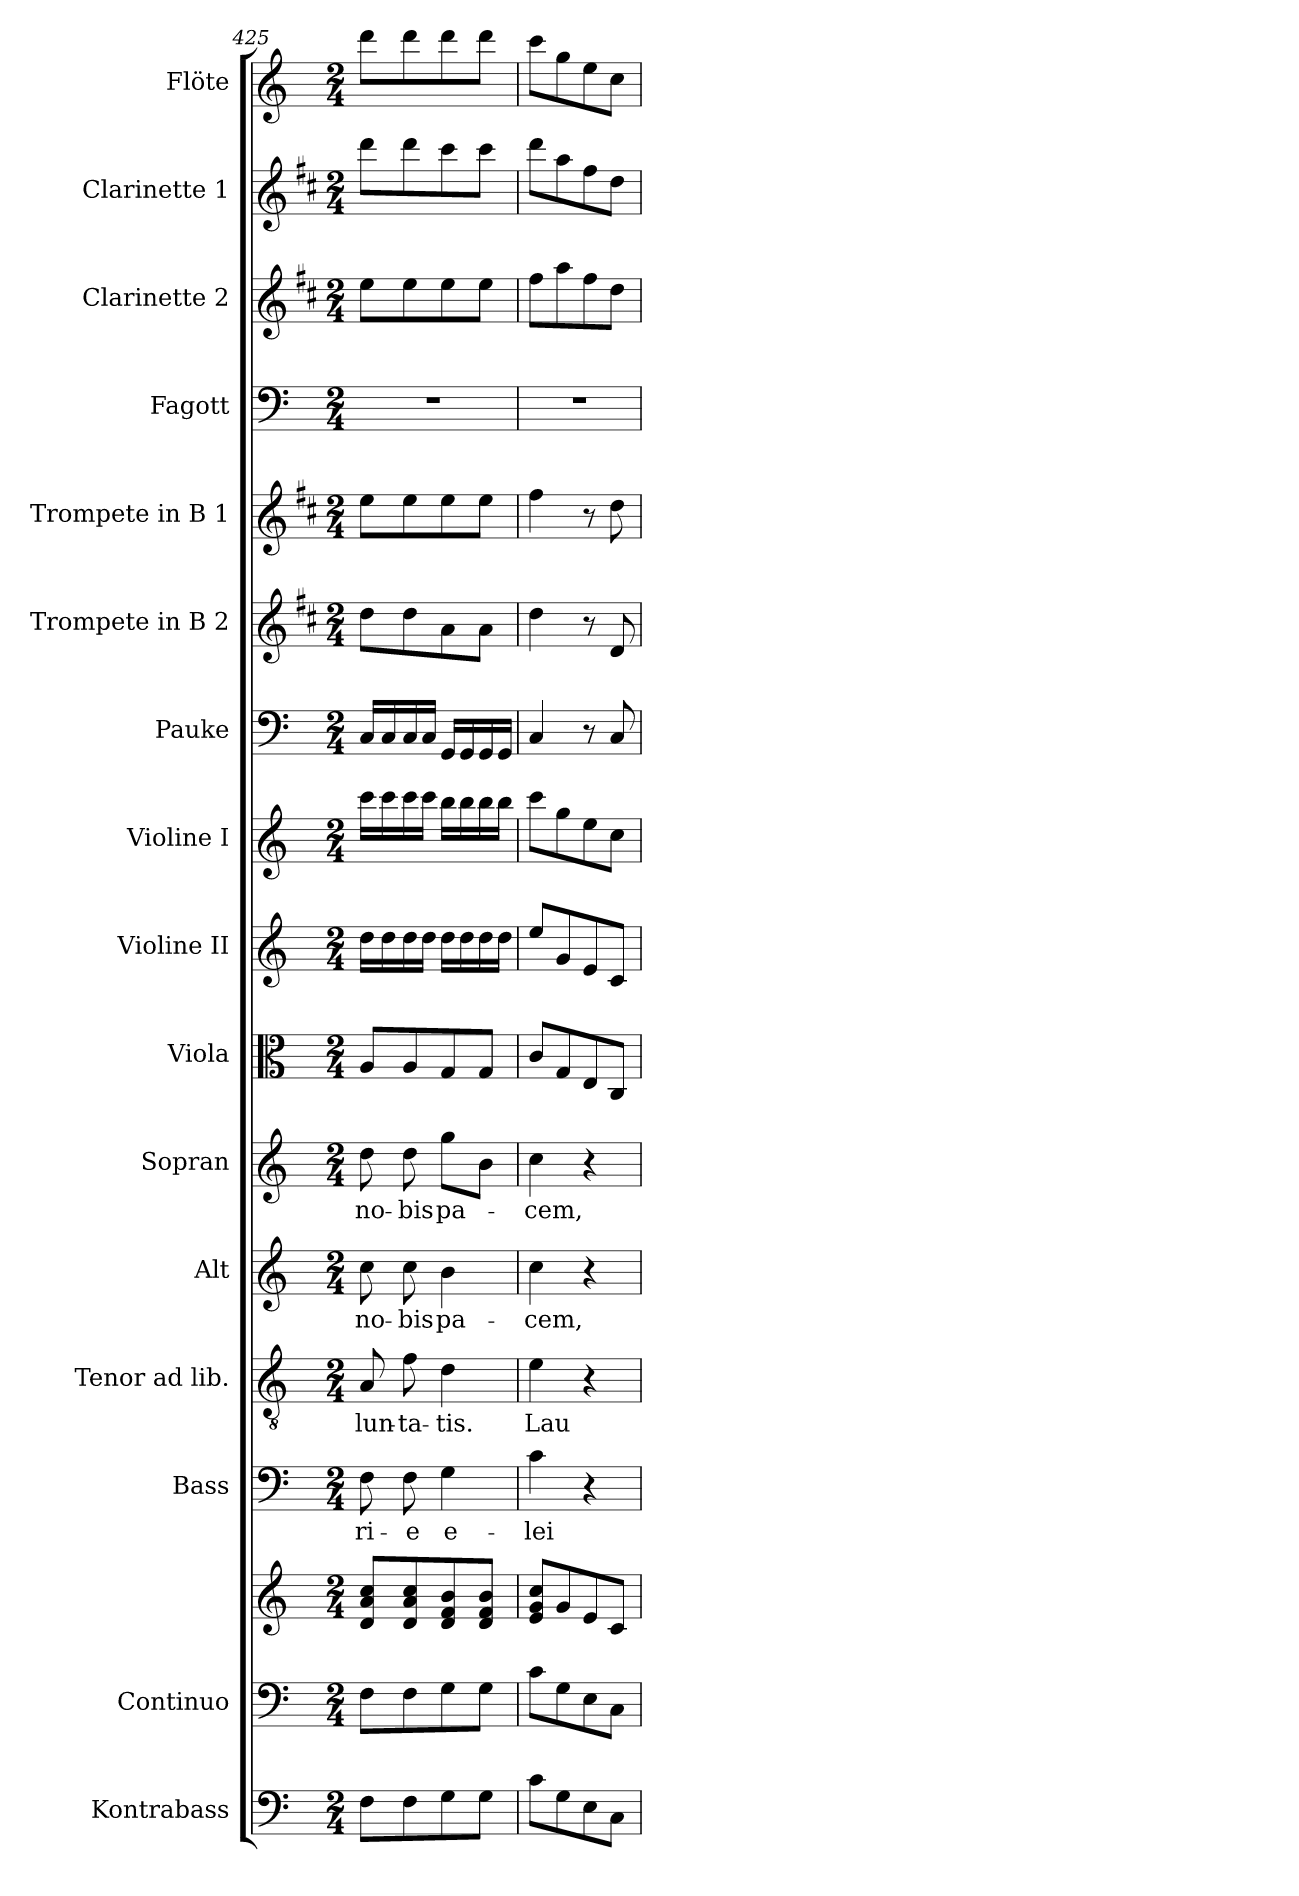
**kern	**kern	**kern	**kern	**text	**kern	**text	**kern	**text	**kern	**text	**kern	**kern	**kern	**kern	**kern	**kern	**kern	**kern	**kern	**kern
*part16	*part15	*part15	*part14	*part14	*part13	*part13	*part12	*part12	*part11	*part11	*part10	*part9	*part8	*part7	*part6	*part5	*part4	*part3	*part2	*part1
*staff17	*staff16	*staff15	*staff14	*staff14	*staff13	*staff13	*staff12	*staff12	*staff11	*staff11	*staff10	*staff9	*staff8	*staff7	*staff6	*staff5	*staff4	*staff3	*staff2	*staff1
*I"Kontrabass	*I"Continuo	*	*I"Bass	*	*I"Tenor ad lib.	*	*I"Alt	*	*I"Sopran	*	*I"Viola	*I"Violine II	*I"Violine I	*I"Pauke	*I"Trompete in B 2	*I"Trompete in B 1	*I"Fagott	*I"Clarinette 2	*I"Clarinette 1	*I"Flöte
*I'Kb.	*I'cont.	*	*I'B	*	*I'T	*	*I'A	*	*I'S	*	*I'Vla.	*I'Vl. II	*I'Vl. I	*I'Pk.	*	*	*I'Fg.	*I'Cl. 2	*I'Cl. 1	*I'Fl.
*clefF4	*clefF4	*clefG2	*clefF4	*	*clefGv2	*	*clefG2	*	*clefG2	*	*clefC3	*clefG2	*clefG2	*clefF4	*clefG2	*clefG2	*clefF4	*clefG2	*clefG2	*clefG2
*ITrd7c12	*	*	*	*	*	*	*	*	*	*	*	*	*	*	*ITrd1c2	*ITrd1c2	*	*ITrd1c2	*ITrd1c2	*
*k[]	*k[]	*k[]	*k[]	*	*k[]	*	*k[]	*	*k[]	*	*k[]	*k[]	*k[]	*k[]	*k[]	*k[]	*k[]	*k[]	*k[]	*k[]
*C:	*C:	*C:	*C:	*	*C:	*	*C:	*	*C:	*	*C:	*C:	*C:	*C:	*C:	*C:	*C:	*C:	*C:	*C:
*M2/4	*M2/4	*M2/4	*M2/4	*	*M2/4	*	*M2/4	*	*M2/4	*	*M2/4	*M2/4	*M2/4	*M2/4	*M2/4	*M2/4	*M2/4	*M2/4	*M2/4	*M2/4
=425	=425	=425	=425	=425	=425	=425	=425	=425	=425	=425	=425	=425	=425	=425	=425	=425	=425	=425	=425	=425
!	!	!	!	!LO:LY:b	!	!LO:LY:b	!	!LO:LY:b	!	!LO:LY:b	!	!	!	!	!	!	!	!	!	!
8FF\L	8F\L	8d/ 8a/ 8cc/L	8F\	-ri-	8A/	-lun-	8cc\	no-	8dd\	no-	8A/L	16dd\LL	16ccc\LL	16C/LL	8cc\L	8dd\L	2r	8dd\L	8ccc\L	8ddd\L
.	.	.	.	.	.	.	.	.	.	.	.	16dd\	16ccc\	16C/	.	.	.	.	.	.
!	!	!	!	!LO:LY:b	!	!LO:LY:b	!	!LO:LY:b	!	!LO:LY:b	!	!	!	!	!	!	!	!	!	!
8FF\	8F\	8d/ 8a/ 8cc/	8F\	-e	8f\	-ta-	8cc\	-bis	8dd\	-bis	8A/	16dd\	16ccc\	16C/	8cc\	8dd\	.	8dd\	8ccc\	8ddd\
.	.	.	.	.	.	.	.	.	.	.	.	16dd\JJ	16ccc\JJ	16C/JJ	.	.	.	.	.	.
!	!	!	!	!LO:LY:b	!	!LO:LY:b	!	!LO:LY:b	!	!LO:LY:b	!	!	!	!	!	!	!	!	!	!
8GG\	8G\	8d/ 8f/ 8b/	4G\	e-	4d\	-tis.	4b\	pa-	8gg\L	pa-	8G/	16dd\LL	16bb\LL	16GG/LL	8g\	8dd\	.	8dd\	8bb\	8ddd\
.	.	.	.	.	.	.	.	.	.	.	.	16dd\	16bb\	16GG/	.	.	.	.	.	.
8GG\J	8G\J	8d/ 8f/ 8b/J	.	.	.	.	.	.	8b\J	.	8G/J	16dd\	16bb\	16GG/	8g\J	8dd\J	.	8dd\J	8bb\J	8ddd\J
.	.	.	.	.	.	.	.	.	.	.	.	16dd\JJ	16bb\JJ	16GG/JJ	.	.	.	.	.	.
=426	=426	=426	=426	=426	=426	=426	=426	=426	=426	=426	=426	=426	=426	=426	=426	=426	=426	=426	=426	=426
!	!	!	!	!LO:LY:b	!	!LO:LY:b	!	!LO:LY:b	!	!LO:LY:b	!	!	!	!	!	!	!	!	!	!
8C\L	8c\L	8e/ 8g/ 8cc/L	4c\	-lei-	4e\	Lau-	4cc\	-cem,	4cc\	-cem,	8c/L	8ee/L	8ccc\L	4C/	4cc\	4ee\	2r	8ee\L	8ccc\L	8ccc\L
8GG\	8G\	8g/	.	.	.	.	.	.	.	.	8G/	8g/	8gg\	.	.	.	.	8gg\	8gg\	8gg\
8EE\	8E\	8e/	4r	.	4r	.	4r	.	4r	.	8E/	8e/	8ee\	8r	8r	8r	.	8ee\	8ee\	8ee\
8CC\J	8C\J	8c/J	.	.	.	.	.	.	.	.	8C/J	8c/J	8cc\J	8C/	8c/	8cc\	.	8cc\J	8cc\J	8cc\J
=	=	=	=	=	=	=	=	=	=	=	=	=	=	=	=	=	=	=	=	=
*-	*-	*-	*-	*-	*-	*-	*-	*-	*-	*-	*-	*-	*-	*-	*-	*-	*-	*-	*-	*-
